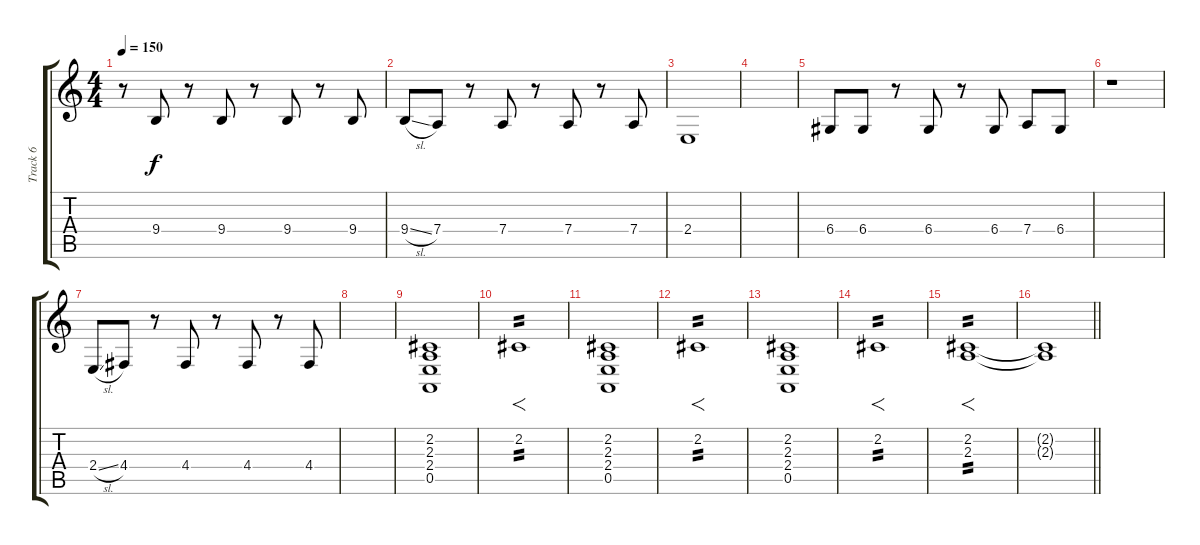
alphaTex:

\track ("Track 6" "Track 6") {instrument electricpiano1}
\staff {score tabs}
\tuning (E4 B3 G3 D3 A2 E2) {hide}
\ts (4 4)
\tempo 150
\clef g2
\ks c
r.8{dy f} 9.4.8 r.8 9.4.8 r.8 9.4.8 r.8 9.4.8 |
9.4{sl}.8 7.4.8 r.8 7.4.8 r.8 7.4.8 r.8 7.4.8 |
2.4.1 |
|
6.4.8 6.4.8 r.8 6.4.8 r.8 6.4.8 7.4.8 6.4.8 |
r.1 |
2.4{sl}.8 4.4.8 r.8 4.4.8 r.8 4.4.8 r.8 4.4.8 |
|
(2.2 2.3 2.4 0.5).1 |
2.2.1{f tp 2} |
(2.2 2.3 2.4 0.5).1 |
2.2.1{f tp 2} |
(2.2 2.3 2.4 0.5).1 |
2.2.1{f tp 2} |
(2.2 2.3).1{f tp 2} |
\barLineRight lightlight
(2.2{t} 2.3{t}).1
